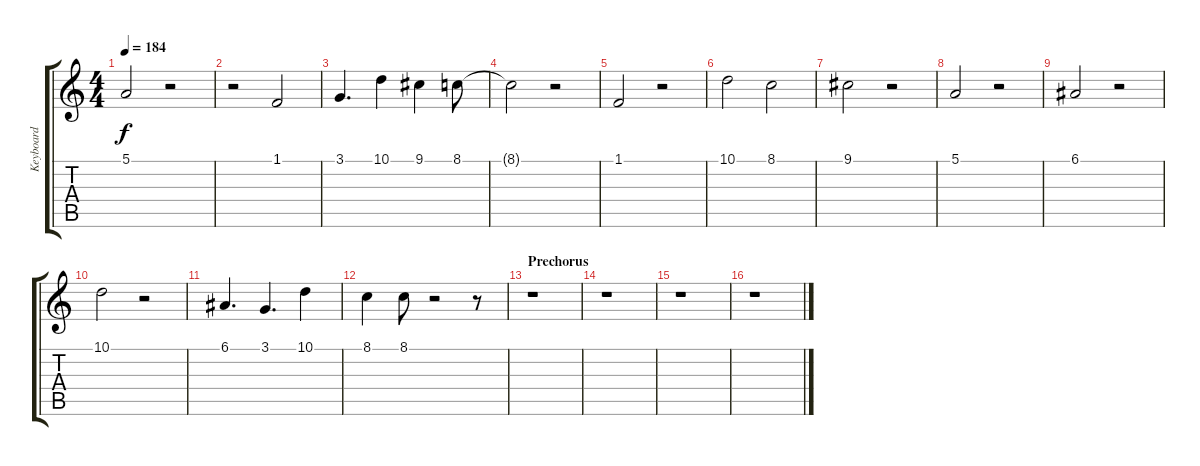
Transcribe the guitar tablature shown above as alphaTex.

\track ("Keyboard" "Keyboard") {instrument synthvoice}
\staff {score tabs}
\tuning (E4 B3 G3 D3 A2 E2) {hide}
\ts (4 4)
\tempo 184
\clef g2
\ks c
5.1.2{dy f} r.2 |
r.2 1.1.2 |
3.1.4{d} 10.1.4 9.1.4 8.1.8 |
8.1{t}.2 r.2 |
1.1.2 r.2 |
10.1.2 8.1.2 |
9.1.2 r.2 |
5.1.2 r.2 |
6.1.2 r.2 |
10.1.2 r.2 |
6.1.4{d} 3.1.4{d} 10.1.4 |
8.1.4 8.1.8 r.2 r.8 |
\section ("" "Prechorus")
r.1 |
r.1 |
r.1 |
r.1
